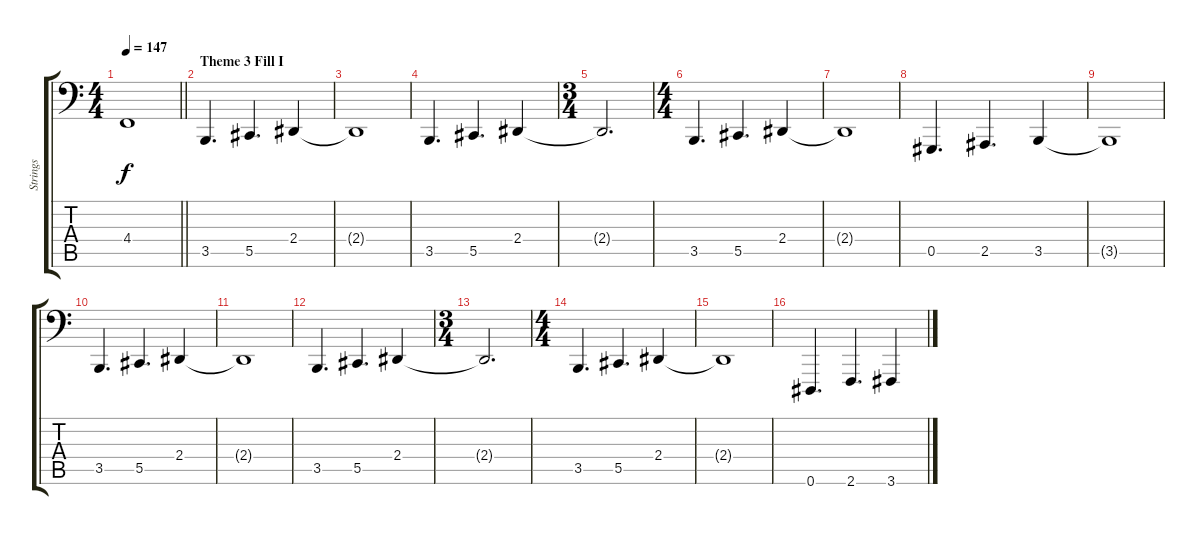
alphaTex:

\track ("Strings" "Strings") {instrument stringensemble1}
\staff {score tabs}
\tuning (Eb3 Bb2 Gb2 Db2 Ab1 Eb1) {hide}
\ts (4 4)
\tempo 147
\clef f4
\barLineRight lightlight
\ks c
4.4.1{dy f} |
\section ("" "Theme 3 Fill I")
3.5.4{d} 5.5.4{d} 2.4.4 |
2.4{t}.1 |
3.5.4{d} 5.5.4{d} 2.4.4 |
\ts (3 4)
2.4{t}.2{d} |
\ts (4 4)
3.5.4{d} 5.5.4{d} 2.4.4 |
2.4{t}.1 |
0.5.4{d} 2.5.4{d} 3.5.4 |
3.5{t}.1 |
3.5.4{d} 5.5.4{d} 2.4.4 |
2.4{t}.1 |
3.5.4{d} 5.5.4{d} 2.4.4 |
\ts (3 4)
2.4{t}.2{d} |
\ts (4 4)
3.5.4{d} 5.5.4{d} 2.4.4 |
2.4{t}.1 |
0.6.4{d} 2.6.4{d} 3.6.4
